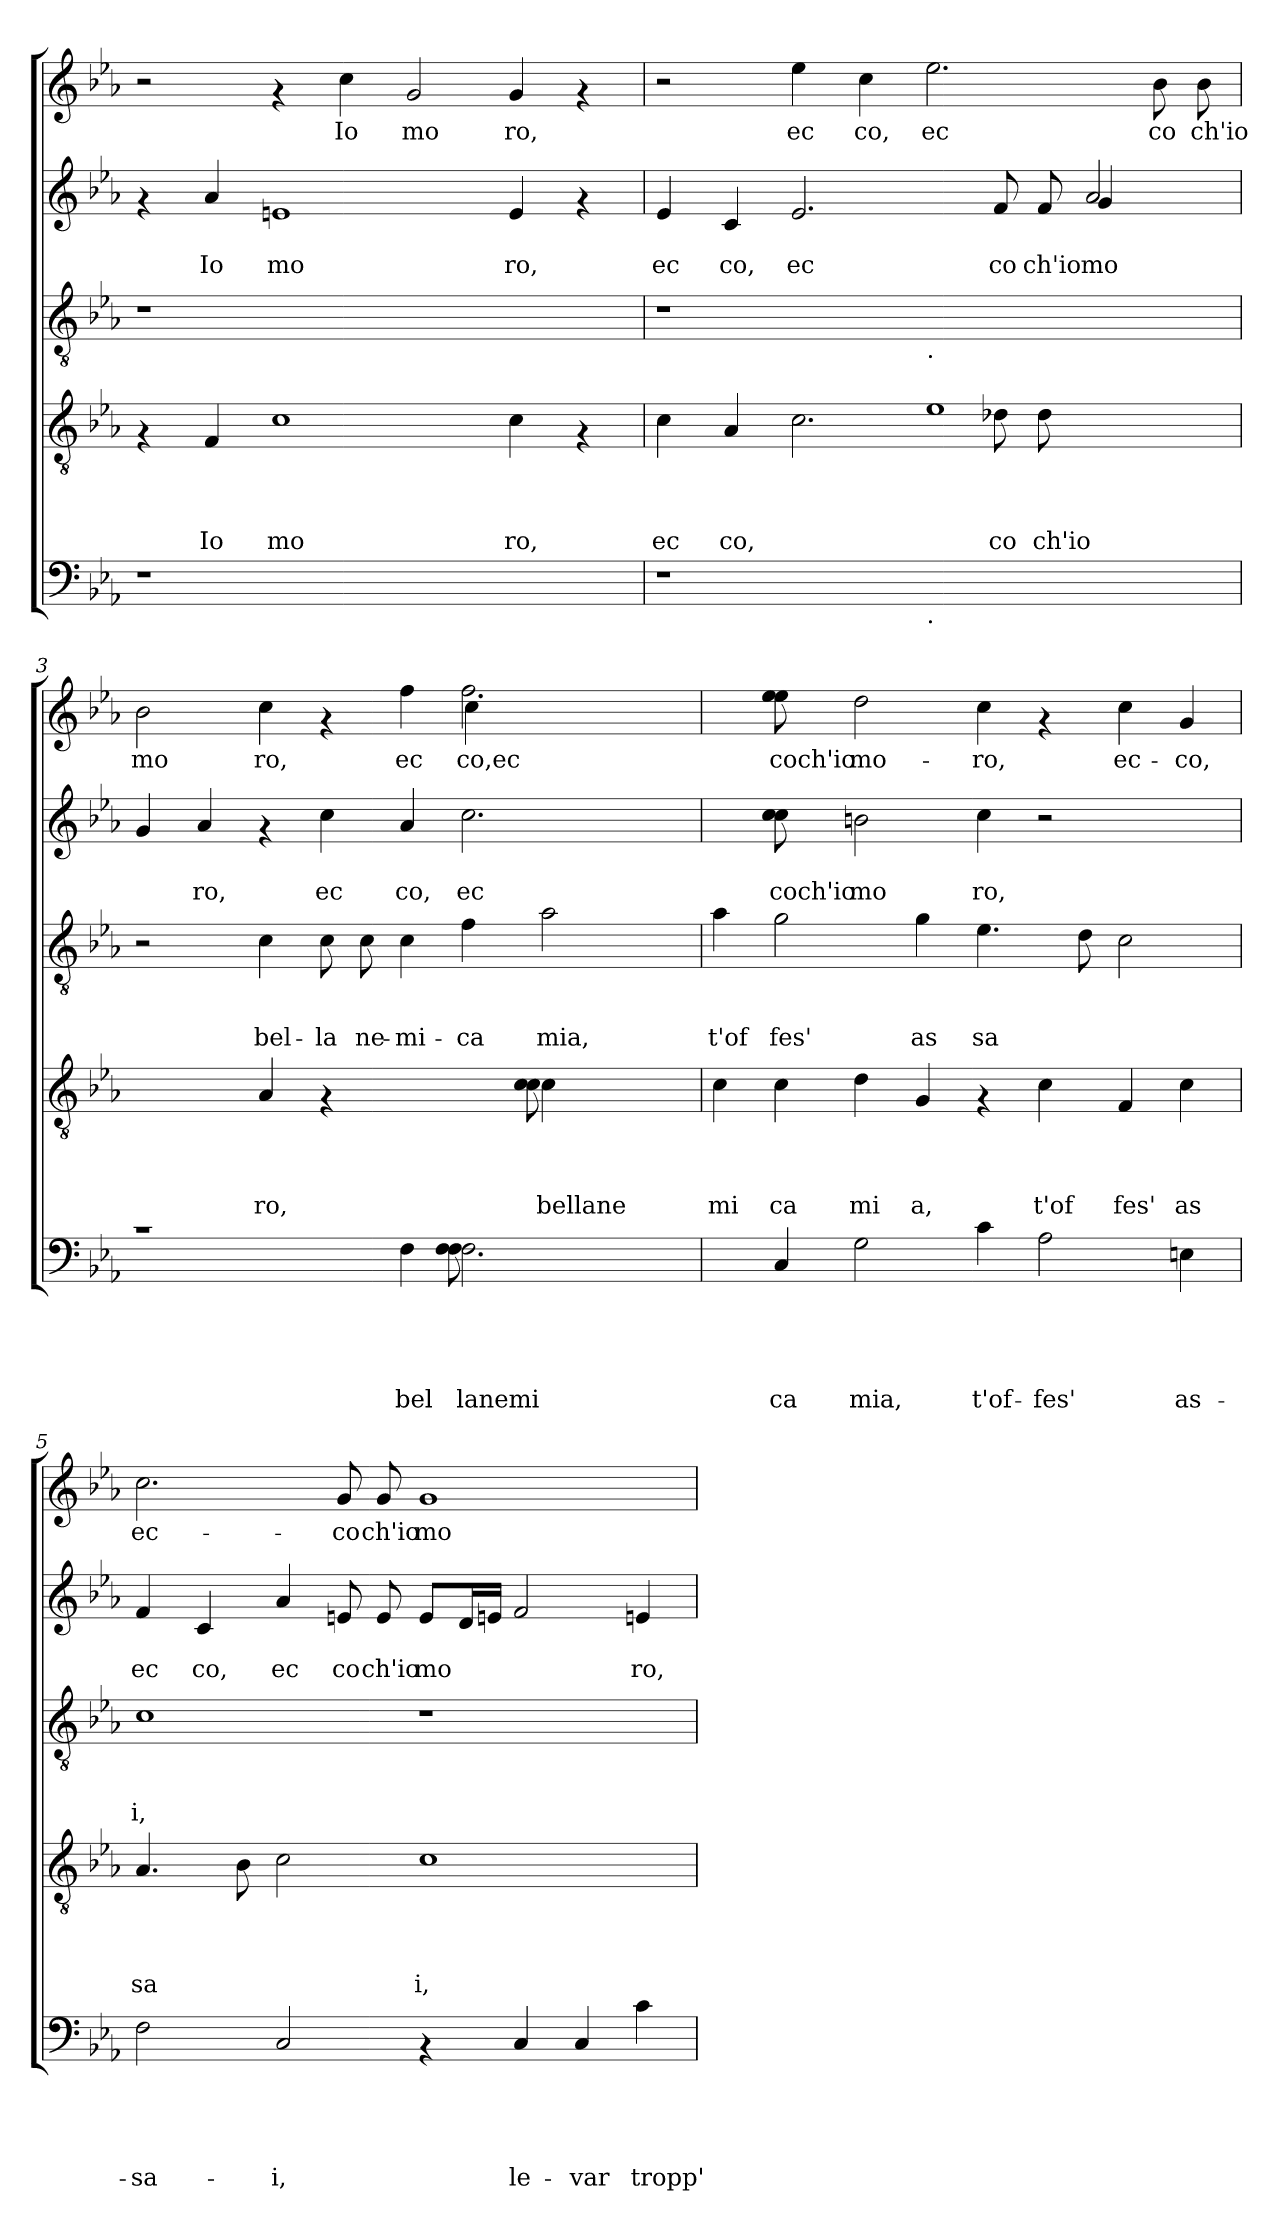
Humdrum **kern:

**kern	**text	**text	**text	**text	**text	**kern	**text	**text	**text	**text	**kern	**text	**text	**text	**kern	**text	**text	**kern	**text
*part5	*part5	*part5	*part5	*part5	*part5	*part4	*part4	*part4	*part4	*part4	*part3	*part3	*part3	*part3	*part2	*part2	*part2	*part1	*part1
*staff5	*staff5	*staff5	*staff5	*staff5	*staff5	*staff4	*staff4	*staff4	*staff4	*staff4	*staff3	*staff3	*staff3	*staff3	*staff2	*staff2	*staff2	*staff1	*staff1
*clefF4	*	*	*	*	*	*clefGv2	*	*	*	*	*clefGv2	*	*	*	*clefG2	*	*	*clefG2	*
*k[b-e-a-]	*	*	*	*	*	*k[b-e-a-]	*	*	*	*	*k[b-e-a-]	*	*	*	*k[b-e-a-]	*	*	*k[b-e-a-]	*
*E-:	*	*	*	*	*	*E-:	*	*	*	*	*E-:	*	*	*	*E-:	*	*	*E-:	*
=1	=1	=1	=1	=1	=1	=1	=1	=1	=1	=1	=1	=1	=1	=1	=1	=1	=1	=1	=1
1r	.	.	.	.	.	4rF	.	.	.	.	1r	.	.	.	4rf	.	.	2r	.
!	!	!	!	!	!	!	!	!	!	!LO:LY:b	!	!	!	!	!	!	!LO:LY:b	!	!
.	.	.	.	.	.	4F/	.	.	.	Io	.	.	.	.	4a-/	.	Io	.	.
!	!	!	!	!	!	!	!	!	!	!LO:LY:b	!	!	!	!	!	!	!LO:LY:b	!	!
.	.	.	.	.	.	1c	.	.	.	mo	.	.	.	.	1en	.	mo	4rf	.
!	!	!	!	!	!	!	!	!	!	!	!	!	!	!	!	!	!	!	!LO:LY:b
.	.	.	.	.	.	.	.	.	.	.	.	.	.	.	.	.	.	4cc\	Io
!	!	!	!	!	!	!	!	!	!	!	!	!	!	!	!	!	!	!	!LO:LY:b
1ryy	.	.	.	.	.	.	.	.	.	.	1ryy	.	.	.	.	.	.	2g/	mo
!	!	!	!	!	!	!	!	!	!	!LO:LY:b	!	!	!	!	!	!	!LO:LY:b	!	!LO:LY:b
.	.	.	.	.	.	4c\	.	.	.	ro,	.	.	.	.	4e/	.	ro,	4g/	ro,
.	.	.	.	.	.	4rF	.	.	.	.	.	.	.	.	4rf	.	.	4rf	.
=2	=2	=2	=2	=2	=2	=2	=2	=2	=2	=2	=2	=2	=2	=2	=2	=2	=2	=2	=2
!	!	!	!	!	!	!	!	!	!	!LO:LY:b	!	!	!	!	!	!	!LO:LY:b	!	!
*	*	*	*	*	*	*^	*	*	*	*	*	*	*	*	*^	*	*	*	*
1r	.	.	.	.	.	4c\	1ryy	.	.	.	ec	1r	.	.	.	4e-i/	1.ryy	.	ec	2r	.
!	!	!	!	!	!	!	!	!	!	!	!LO:LY:b	!	!	!	!	!	!	!	!LO:LY:b	!	!
.	.	.	.	.	.	4A-/	.	.	.	.	co,	.	.	.	.	4c/	.	.	co,	.	.
!	!	!	!	!	!	!	!	!	!	!	!	!	!	!	!	!	!	!	!LO:LY:b	!	!LO:LY:b
.	.	.	.	.	.	2.c\	.	.	.	.	.	.	.	.	.	2.e-/	.	.	ec	4ee-\	ec
!	!	!	!	!	!	!	!	!	!	!	!	!	!	!	!	!	!	!	!	!	!LO:LY:b
.	.	.	.	.	.	.	.	.	.	.	.	.	.	.	.	.	.	.	.	4cc\	co,
!	!	!	!	!	!	!	!	!	!	!	!	!LO:TX:b:t=.	!	!	!	!	!	!	!	!	!
!LO:TX:b:t=.	!	!	!	!	!	!	!	!	!	!	!	!	!	!	!	!	!	!	!	!	!
!	!	!	!	!	!	!	!	!	!	!	!	!	!	!	!	!	!	!	!	!	!LO:LY:b
1ryy	.	.	.	.	.	.	1e-	.	.	.	.	1ryy	.	.	.	.	.	.	.	2.ee-\	ec
!	!	!	!	!	!	!	!	!	!	!	!LO:LY:b	!	!	!	!	!	!	!	!LO:LY:b	!	!
.	.	.	.	.	.	8d-X\	.	.	.	.	co	.	.	.	.	8f/	.	.	co	.	.
!	!	!	!	!	!	!	!	!	!	!	!LO:LY:b	!	!	!	!	!	!	!	!LO:LY:b	!	!
.	.	.	.	.	.	8d-\	.	.	.	.	ch'io	.	.	.	.	8f/	.	.	ch'io	.	.
!	!	!	!	!	!	!	!	!	!	!	!	!	!	!	!	!	!	!	!LO:LY:b	!	!
.	.	.	.	.	.	2ryy	.	.	.	.	.	.	.	.	.	2a-/	4g/	.	mo	.	.
!	!	!	!	!	!	!	!	!	!	!	!	!	!	!	!	!	!	!	!	!	!LO:LY:b
.	.	.	.	.	.	.	.	.	.	.	.	.	.	.	.	.	4ryy	.	.	8b-\	co
!	!	!	!	!	!	!	!	!	!	!	!	!	!	!	!	!	!	!	!	!	!LO:LY:b
.	.	.	.	.	.	.	.	.	.	.	.	.	.	.	.	.	.	.	.	8b-\	ch'io
*	*	*	*	*	*	*	*	*	*	*	*	*	*	*	*	*v	*v	*	*	*	*
=3	=3	=3	=3	=3	=3	=3	=3	=3	=3	=3	=3	=3	=3	=3	=3	=3	=3	=3	=3	=3
*^	*	*	*	*	*	*	*	*	*	*	*	*	*	*	*	*	*	*	*	*
!	!	!	!	!	!	!	!	!	!	!	!	!	!	!	!	!	!	!	!	!	!LO:LY:b
*	*	*	*	*	*	*	*	*	*	*	*	*	*	*	*	*	*	*	*	*^	*
1rc	1ryy	.	.	.	.	.	2ryy	1.ryy	.	.	.	.	2r	.	.	.	4g/	.	.	2b-\	1ryy	mo
!	!	!	!	!	!	!	!	!	!	!	!	!	!	!	!	!	!	!	!LO:LY:b	!	!	!
.	.	.	.	.	.	.	.	.	.	.	.	.	.	.	.	.	4a-/	.	ro,	.	.	.
!	!	!	!	!	!	!	!	!	!	!	!	!LO:LY:b	!	!	!	!LO:LY:b	!	!	!	!	!	!LO:LY:b
.	.	.	.	.	.	.	4A-/	.	.	.	.	ro,	4c\	.	.	bel-	4rf	.	.	4cc\	.	ro,
!	!	!	!	!	!	!	!	!	!	!	!	!	!	!	!	!LO:LY:b	!	!	!LO:LY:b	!	!	!
.	.	.	.	.	.	.	4rF	.	.	.	.	.	8c\	.	.	-la	4cc\	.	ec	4rf	.	.
!	!	!	!	!	!	!	!	!	!	!	!	!	!	!	!	!LO:LY:b	!	!	!	!	!	!
.	.	.	.	.	.	.	.	.	.	.	.	.	8c\	.	.	ne-	.	.	.	.	.	.
!	!	!	!	!	!	!LO:LY:b	!	!	!	!	!	!	!	!	!	!LO:LY:b	!	!	!LO:LY:b	!	!	!LO:LY:b
4F\	4ryy	.	.	.	.	bel	2ryy	.	.	.	.	.	4c\	.	.	-mi-	4a-/	.	co,	4ff\	4ryy	ec
!	!	!	!	!	!	!LO:LY:b	!	!	!	!	!	!	!	!	!	!LO:LY:b	!	!	!LO:LY:b	!	!	!LO:LY:b
2.F\	8F\ 8F\	.	.	.	.	lanemi	.	.	.	.	.	.	4f\	.	.	-ca	2.cc\	.	ec	2.ff\	4cc\	co,ec
.	2ryy	.	.	.	.	.	.	.	.	.	.	.	.	.	.	.	.	.	.	.	.	.
!	!	!	!	!	!	!	!	!	!	!	!	!LO:LY:b	!	!	!	!LO:LY:b	!	!	!	!	!	!
.	.	.	.	.	.	.	4c\	8c\ 8c\	.	.	.	bellane	2a-\	.	.	mia,	.	.	.	.	2ryy	.
.	.	.	.	.	.	.	.	4ryy	.	.	.	.	.	.	.	.	.	.	.	.	.	.
.	.	.	.	.	.	.	4ryy	.	.	.	.	.	.	.	.	.	.	.	.	.	.	.
.	8ryy	.	.	.	.	.	.	8ryy	.	.	.	.	.	.	.	.	.	.	.	.	.	.
*	*	*	*	*	*	*	*	*	*	*	*	*	*	*	*	*	*	*	*	*v	*v	*
!!LO:LB:g=z
=4	=4	=4	=4	=4	=4	=4	=4	=4	=4	=4	=4	=4	=4	=4	=4	=4	=4	=4	=4	=4	=4
!	!	!	!	!	!	!	!	!	!	!	!	!LO:LY:b	!	!	!	!LO:LY:b	!	!	!	!	!
*v	*v	*	*	*	*	*	*	*	*	*	*	*	*	*	*	*	*	*	*	*	*
*	*	*	*	*	*	*v	*v	*	*	*	*	*	*	*	*	*	*	*	*	*
4ryy	.	.	.	.	.	4c\	.	.	.	mi	4a-\	.	.	t'of	4ryy	.	.	4ryy	.
!	!	!	!	!	!LO:LY:b	!	!	!	!	!LO:LY:b	!	!	!	!LO:LY:b	!	!	!LO:LY:b	!	!LO:LY:b
4C/	.	.	.	.	ca	4c\	.	.	.	ca	2g\	.	.	fes'	8cc\ 8cc\	.	coch'io	8ee-\ 8ee-\	coch'io
.	.	.	.	.	.	.	.	.	.	.	.	.	.	.	8ryy	.	.	8ryy	.
!	!	!	!	!	!LO:LY:b	!	!	!	!	!LO:LY:b	!	!	!	!	!	!	!LO:LY:b	!	!LO:LY:b
2G\	.	.	.	.	mia,	4d\	.	.	.	mi	.	.	.	.	2bn\	.	mo	2dd\	mo-
!	!	!	!	!	!	!	!	!	!	!LO:LY:b	!	!	!	!LO:LY:b	!	!	!	!	!
.	.	.	.	.	.	4G/	.	.	.	a,	4g\	.	.	as	.	.	.	.	.
!	!	!	!	!	!LO:LY:b	!	!	!	!	!	!	!	!	!LO:LY:b	!	!	!LO:LY:b	!	!LO:LY:b
4c\	.	.	.	.	t'of-	4rF	.	.	.	.	4.e-\	.	.	sa	4cc\	.	ro,	4cc\	-ro,
!	!	!	!	!	!LO:LY:b	!	!	!	!	!LO:LY:b	!	!	!	!	!	!	!	!	!
2A-\	.	.	.	.	-fes'	4c\	.	.	.	t'of	.	.	.	.	2r	.	.	4rf	.
.	.	.	.	.	.	.	.	.	.	.	8d\	.	.	.	.	.	.	.	.
!	!	!	!	!	!	!	!	!	!	!LO:LY:b	!	!	!	!	!	!	!	!	!LO:LY:b
.	.	.	.	.	.	4F/	.	.	.	fes'	2c\	.	.	.	.	.	.	4cc\	ec-
!	!	!	!	!	!LO:LY:b	!	!	!	!	!LO:LY:b	!	!	!	!	!	!	!	!	!LO:LY:b
4En\	.	.	.	.	as-	4c\	.	.	.	as	.	.	.	.	4ryy	.	.	4g/	-co,
=5	=5	=5	=5	=5	=5	=5	=5	=5	=5	=5	=5	=5	=5	=5	=5	=5	=5	=5	=5
!	!	!	!	!	!LO:LY:b	!	!	!	!	!LO:LY:b	!	!	!	!LO:LY:b	!	!	!LO:LY:b	!	!LO:LY:b
2F\	.	.	.	.	-sa-	4.A-/	.	.	.	sa	1c	.	.	i,	4f/	.	ec	2.cc\	ec-
!	!	!	!	!	!	!	!	!	!	!	!	!	!	!	!	!	!LO:LY:b	!	!
.	.	.	.	.	.	.	.	.	.	.	.	.	.	.	4c/	.	co,	.	.
.	.	.	.	.	.	8B-\	.	.	.	.	.	.	.	.	.	.	.	.	.
!	!	!	!	!	!LO:LY:b	!	!	!	!	!	!	!	!	!	!	!	!LO:LY:b	!	!
2C/	.	.	.	.	-i,	2c\	.	.	.	.	.	.	.	.	4a-/	.	ec	.	.
!	!	!	!	!	!	!	!	!	!	!	!	!	!	!	!	!	!LO:LY:b	!	!LO:LY:b
.	.	.	.	.	.	.	.	.	.	.	.	.	.	.	8en/	.	co	8g/	-co
!	!	!	!	!	!	!	!	!	!	!	!	!	!	!	!	!	!LO:LY:b	!	!LO:LY:b
.	.	.	.	.	.	.	.	.	.	.	.	.	.	.	8e/	.	ch'io	8g/	ch'io
!	!	!	!	!	!	!	!	!	!	!LO:LY:b	!	!	!	!	!	!	!LO:LY:b	!	!LO:LY:b
4rAA	.	.	.	.	.	1c	.	.	.	i,	1r	.	.	.	8e/L	.	mo	1g	mo-
.	.	.	.	.	.	.	.	.	.	.	.	.	.	.	16d/L	.	.	.	.
.	.	.	.	.	.	.	.	.	.	.	.	.	.	.	16en/JJ	.	.	.	.
!	!	!	!	!	!LO:LY:b	!	!	!	!	!	!	!	!	!	!	!	!	!	!
4C/	.	.	.	.	le-	.	.	.	.	.	.	.	.	.	2f/	.	.	.	.
!	!	!	!	!	!LO:LY:b	!	!	!	!	!	!	!	!	!	!	!	!	!	!
4C/	.	.	.	.	-var	.	.	.	.	.	.	.	.	.	.	.	.	.	.
!	!	!	!	!	!LO:LY:b	!	!	!	!	!	!	!	!	!	!	!	!LO:LY:b	!	!
4c\	.	.	.	.	tropp'	.	.	.	.	.	.	.	.	.	4en/	.	ro,	.	.
=	=	=	=	=	=	=	=	=	=	=	=	=	=	=	=	=	=	=	=
*-	*-	*-	*-	*-	*-	*-	*-	*-	*-	*-	*-	*-	*-	*-	*-	*-	*-	*-	*-
